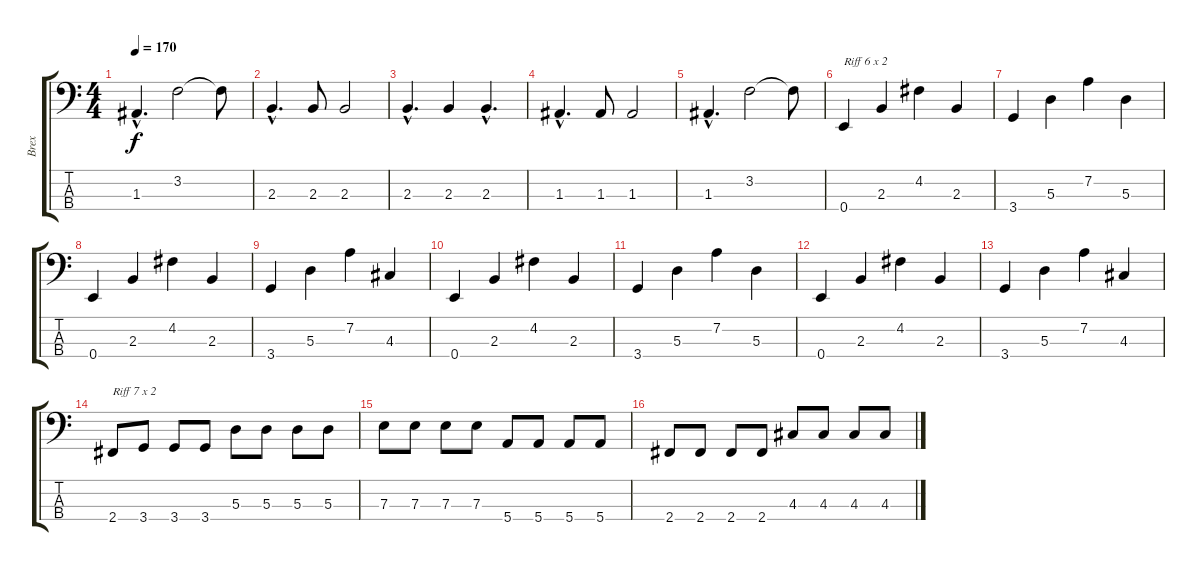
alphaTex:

\track ("Brex" "Brex") {instrument electricbassfinger}
\staff {score tabs}
\tuning (G2 D2 A1 E1) {hide}
\ts (4 4)
\tempo 170
\clef f4
\ks c
1.3{hac}.4{d dy f} 3.2.2 3.2{t}.8 |
2.3{hac}.4{d} 2.3.8 2.3.2 |
2.3{hac}.4{d} 2.3.4 2.3{hac}.4{d} |
1.3{hac}.4{d} 1.3.8 1.3.2 |
1.3{hac}.4{d} 3.2.2 3.2{t}.8 |
0.4.4{txt "Riff 6 x 2"} 2.3.4 4.2.4 2.3.4 |
3.4.4 5.3.4 7.2.4 5.3.4 |
0.4.4 2.3.4 4.2.4 2.3.4 |
3.4.4 5.3.4 7.2.4 4.3.4 |
0.4.4 2.3.4 4.2.4 2.3.4 |
3.4.4 5.3.4 7.2.4 5.3.4 |
0.4.4 2.3.4 4.2.4 2.3.4 |
3.4.4 5.3.4 7.2.4 4.3.4 |
2.4.8{txt "Riff 7 x 2"} 3.4.8 3.4.8 3.4.8 5.3.8 5.3.8 5.3.8 5.3.8 |
7.3.8 7.3.8 7.3.8 7.3.8 5.4.8 5.4.8 5.4.8 5.4.8 |
2.4.8 2.4.8 2.4.8 2.4.8 4.3.8 4.3.8 4.3.8 4.3.8
